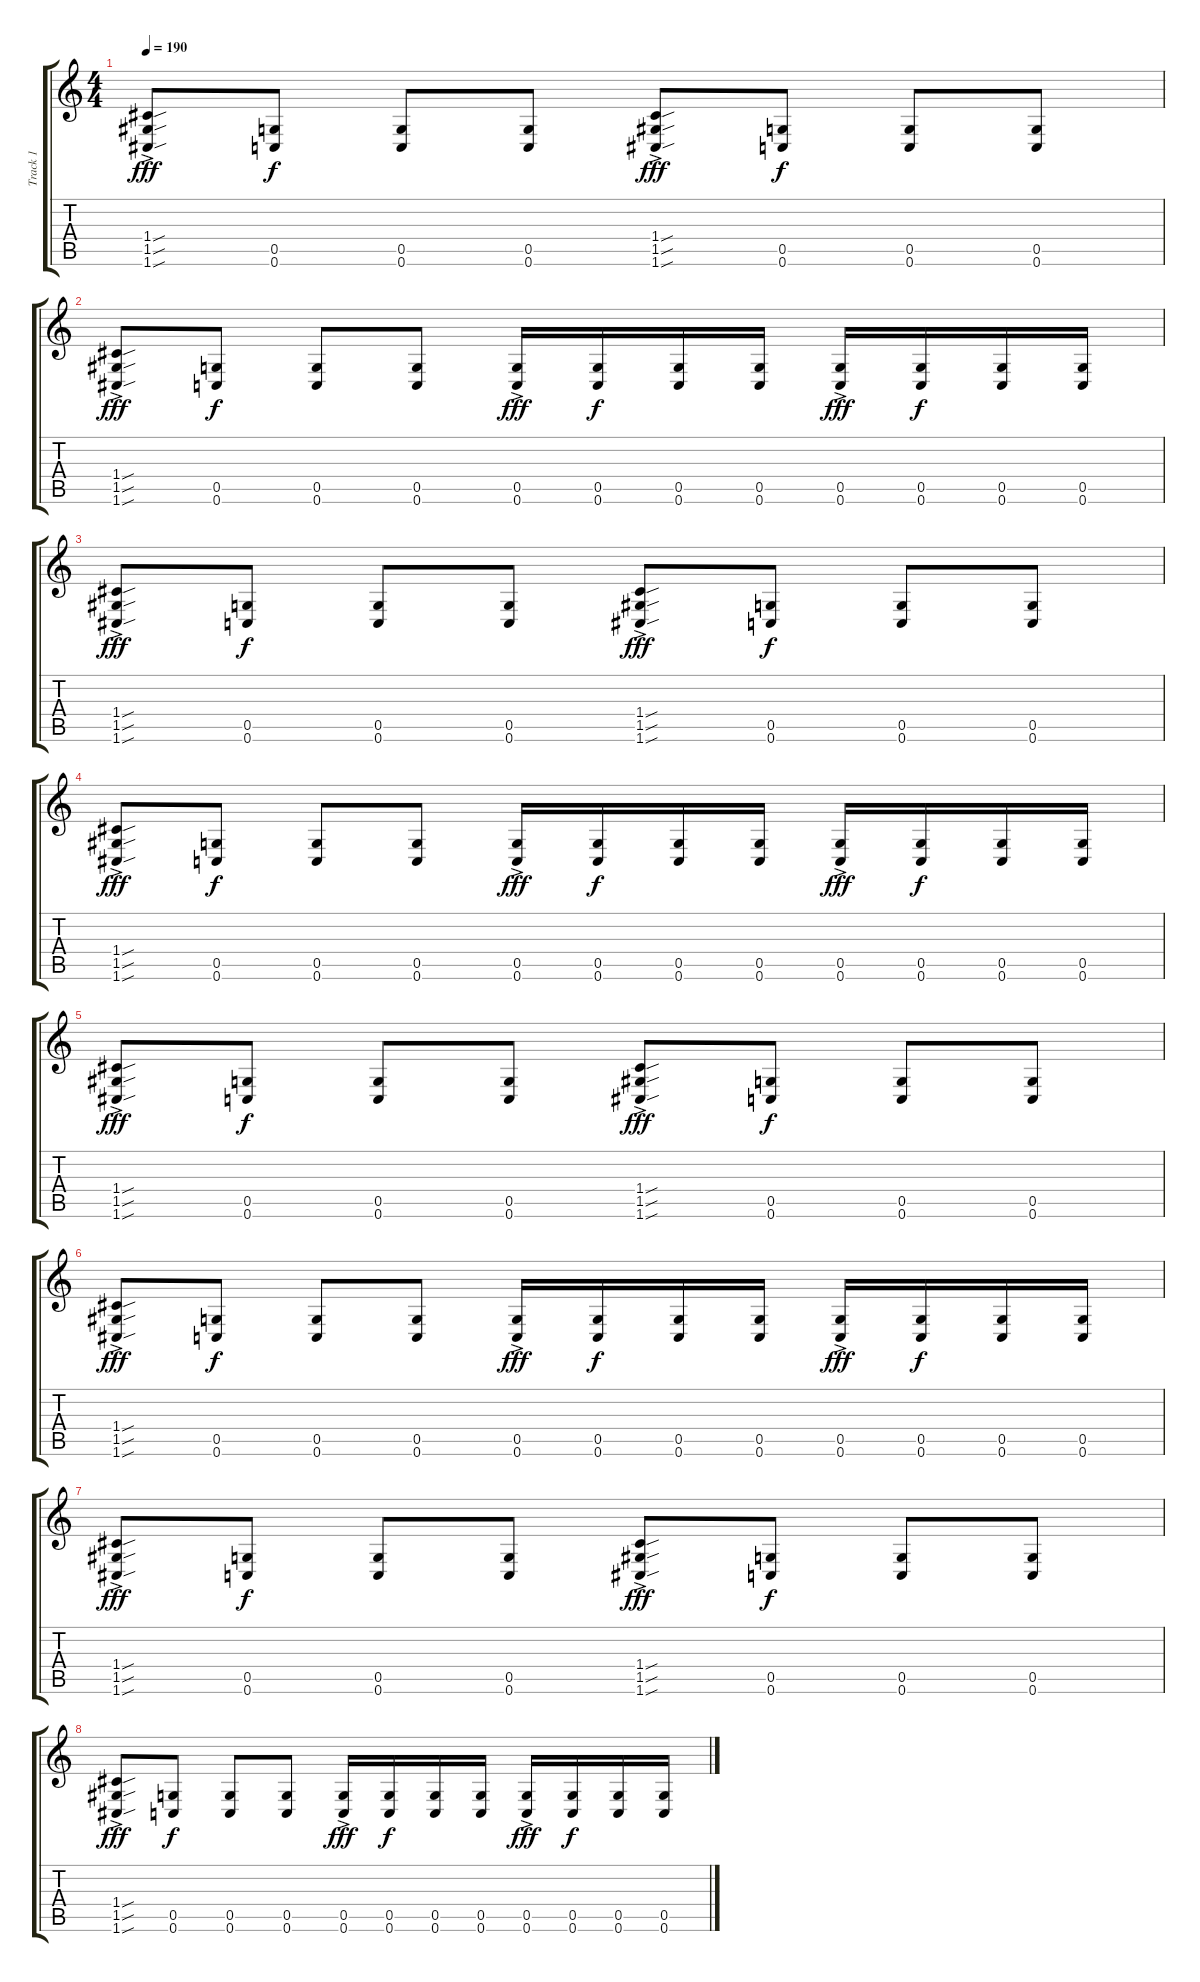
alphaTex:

\track ("Track 1" "Track 1") {instrument distortionguitar}
\staff {score tabs}
\tuning (D4 A3 F3 C3 G2 C2) {hide}
\ts (4 4)
\tempo 190
\clef g2
\ks c
(1.4{sou ac} 1.5{sou} 1.6{sou}).8{dy fff volume 16 instrument distortionguitar} (0.5 0.6).8{dy f} (0.5 0.6).8 (0.5 0.6).8 (1.4{sou ac} 1.5{sou ac} 1.6{sou ac}).8{dy fff} (0.5 0.6).8{dy f} (0.5 0.6).8 (0.5 0.6).8 |
(1.4{sou ac} 1.5{sou ac} 1.6{sou ac}).8{dy fff} (0.5 0.6).8{dy f} (0.5 0.6).8 (0.5 0.6).8 (0.5 0.6{ac}).16{dy fff} (0.5 0.6).16{dy f} (0.5 0.6).16 (0.5 0.6).16 (0.5 0.6{ac}).16{dy fff} (0.5 0.6).16{dy f} (0.5 0.6).16 (0.5 0.6).16 |
(1.4{sou} 1.5{sou} 1.6{sou ac}).8{dy fff} (0.5 0.6).8{dy f} (0.5 0.6).8 (0.5 0.6).8 (1.4{sou} 1.5{sou} 1.6{sou ac}).8{dy fff} (0.5 0.6).8{dy f} (0.5 0.6).8 (0.5 0.6).8 |
(1.4{sou} 1.5{sou} 1.6{sou ac}).8{dy fff} (0.5 0.6).8{dy f} (0.5 0.6).8 (0.5 0.6).8 (0.5 0.6{ac}).16{dy fff} (0.5 0.6).16{dy f} (0.5 0.6).16 (0.5 0.6).16 (0.5 0.6{ac}).16{dy fff} (0.5 0.6).16{dy f} (0.5 0.6).16 (0.5 0.6).16 |
(1.4{sou} 1.5{sou} 1.6{sou ac}).8{dy fff} (0.5 0.6).8{dy f} (0.5 0.6).8 (0.5 0.6).8 (1.4{sou} 1.5{sou} 1.6{sou ac}).8{dy fff} (0.5 0.6).8{dy f} (0.5 0.6).8 (0.5 0.6).8 |
(1.4{sou} 1.5{sou} 1.6{sou ac}).8{dy fff} (0.5 0.6).8{dy f} (0.5 0.6).8 (0.5 0.6).8 (0.5 0.6{ac}).16{dy fff} (0.5 0.6).16{dy f} (0.5 0.6).16 (0.5 0.6).16 (0.5 0.6{ac}).16{dy fff} (0.5 0.6).16{dy f} (0.5 0.6).16 (0.5 0.6).16 |
(1.4{sou} 1.5{sou} 1.6{sou ac}).8{dy fff} (0.5 0.6).8{dy f} (0.5 0.6).8 (0.5 0.6).8 (1.4{sou} 1.5{sou} 1.6{sou ac}).8{dy fff} (0.5 0.6).8{dy f} (0.5 0.6).8 (0.5 0.6).8 |
(1.4{sou} 1.5{sou} 1.6{sou ac}).8{dy fff} (0.5 0.6).8{dy f} (0.5 0.6).8 (0.5 0.6).8 (0.5 0.6{ac}).16{dy fff} (0.5 0.6).16{dy f} (0.5 0.6).16 (0.5 0.6).16 (0.5 0.6{ac}).16{dy fff} (0.5 0.6).16{dy f} (0.5 0.6).16 (0.5 0.6).16
